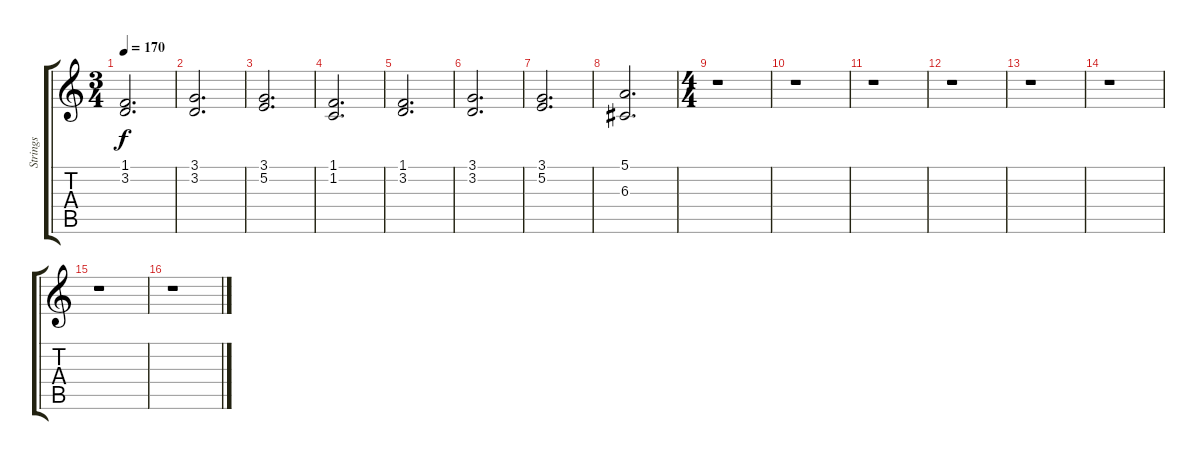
\track ("Strings" "Strings") {instrument stringensemble1}
\staff {score tabs}
\tuning (E4 B3 G3 D3 A2 E2) {hide}
\ts (3 4)
\tempo 170
\clef g2
\ks c
(1.1 3.2).2{d dy f} |
(3.1 3.2).2{d} |
(3.1 5.2).2{d} |
(1.1 1.2).2{d} |
(1.1 3.2).2{d} |
(3.1 3.2).2{d} |
(3.1 5.2).2{d} |
(5.1 6.3).2{d} |
\ts (4 4)
r.1 |
r.1 |
r.1 |
r.1 |
r.1 |
r.1 |
r.1 |
r.1
